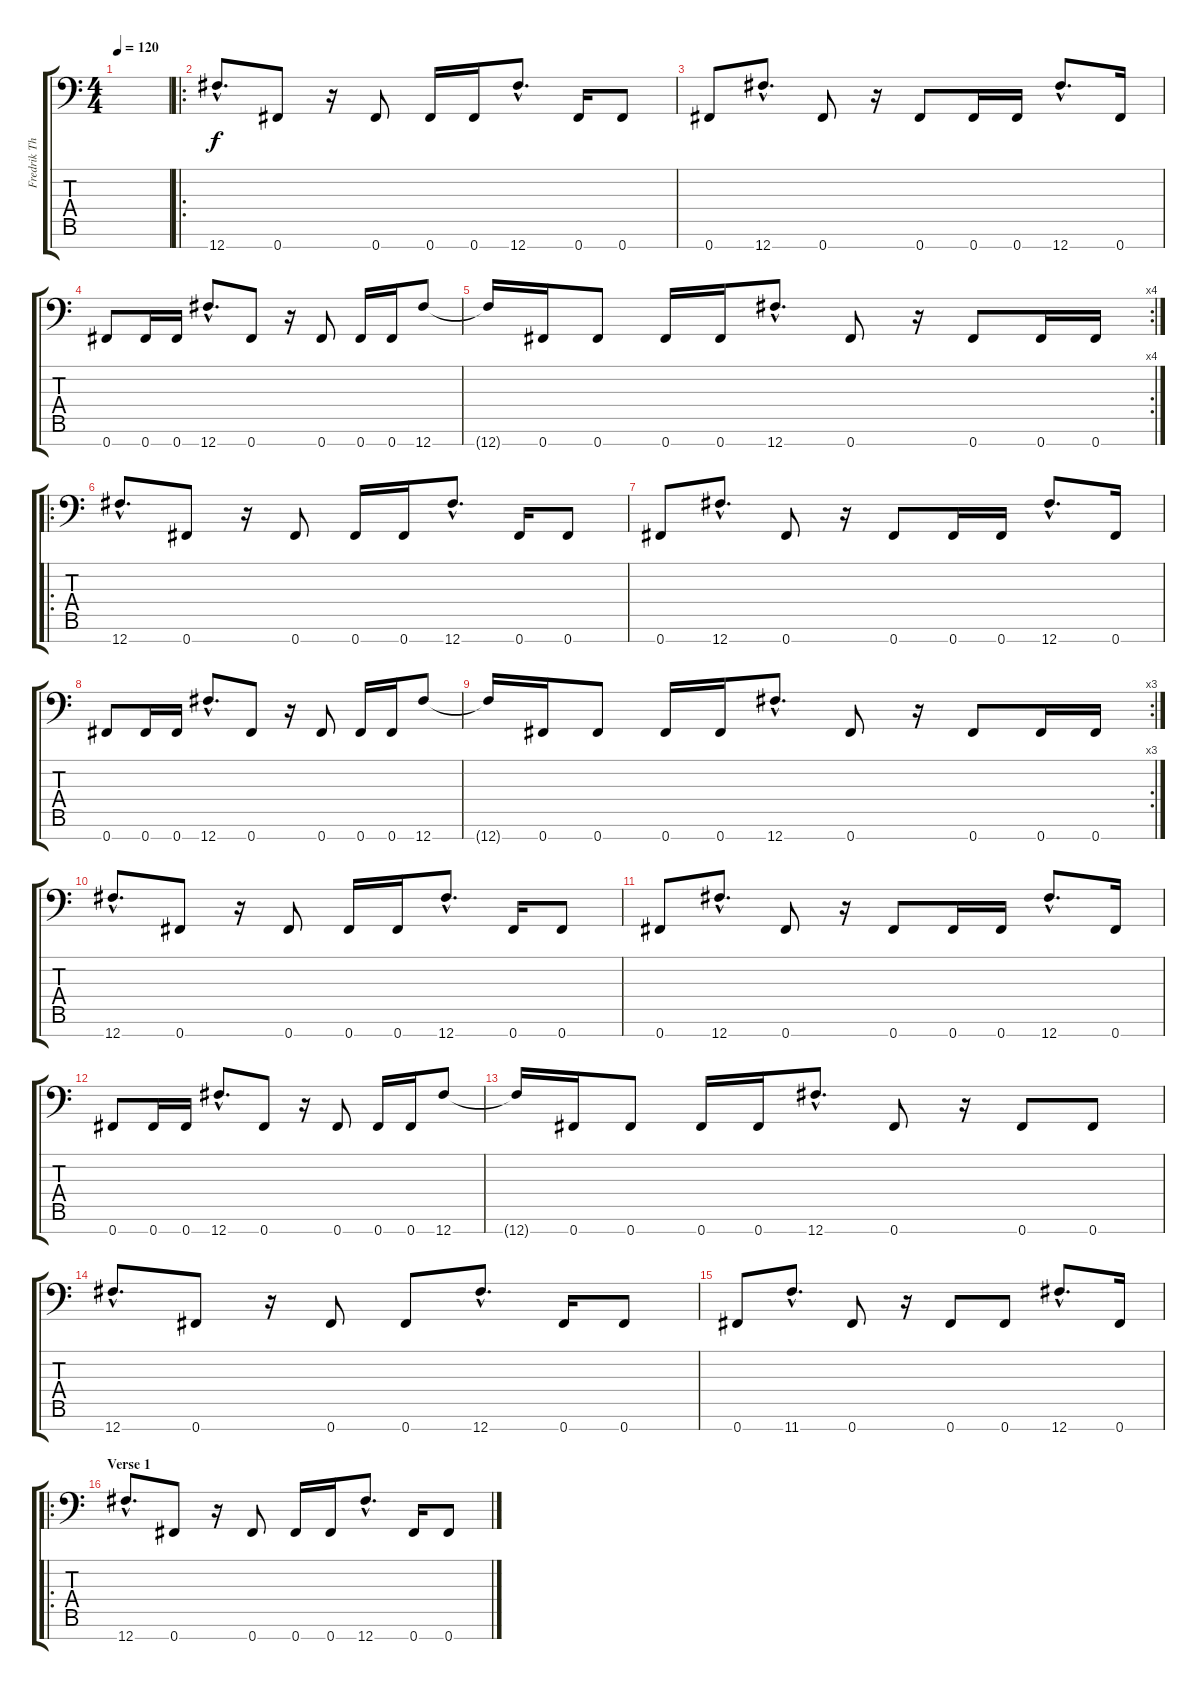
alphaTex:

\track ("Fredrik Thordendal" "Fredrik Th") {instrument overdrivenguitar}
\staff {score tabs}
\tuning (B3 Gb3 D3 A2 E2 B1 Gb1) {hide}
\ts (4 4)
\tempo 120
\clef f4
\ks c
|
\ro
12.7{hac}.8{d} 0.7.8 r.16 0.7.8 0.7.16 0.7.16 12.7{hac}.8{d} 0.7.16 0.7.8 |
0.7.8 12.7{hac}.8{d} 0.7.8 r.16 0.7.8 0.7.16 0.7.16 12.7{hac}.8{d} 0.7.16 |
0.7.8 0.7.16 0.7.16 12.7{hac}.8{d} 0.7.8 r.16 0.7.8 0.7.16 0.7.16 12.7.8 |
\rc 4
12.7{t}.16 0.7.16 0.7.8 0.7.16 0.7.16 12.7{hac}.8{d} 0.7.8 r.16 0.7.8 0.7.16 0.7.16 |
\ro
12.7{hac}.8{d} 0.7.8 r.16 0.7.8 0.7.16 0.7.16 12.7{hac}.8{d} 0.7.16 0.7.8 |
0.7.8 12.7{hac}.8{d} 0.7.8 r.16 0.7.8 0.7.16 0.7.16 12.7{hac}.8{d} 0.7.16 |
0.7.8 0.7.16 0.7.16 12.7{hac}.8{d} 0.7.8 r.16 0.7.8 0.7.16 0.7.16 12.7.8 |
\rc 3
12.7{t}.16 0.7.16 0.7.8 0.7.16 0.7.16 12.7{hac}.8{d} 0.7.8 r.16 0.7.8 0.7.16 0.7.16 |
12.7{hac}.8{d} 0.7.8 r.16 0.7.8 0.7.16 0.7.16 12.7{hac}.8{d} 0.7.16 0.7.8 |
0.7.8 12.7{hac}.8{d} 0.7.8 r.16 0.7.8 0.7.16 0.7.16 12.7{hac}.8{d} 0.7.16 |
0.7.8 0.7.16 0.7.16 12.7{hac}.8{d} 0.7.8 r.16 0.7.8 0.7.16 0.7.16 12.7.8 |
12.7{t}.16 0.7.16 0.7.8 0.7.16 0.7.16 12.7{hac}.8{d} 0.7.8 r.16 0.7.8 0.7.8 |
12.7{hac}.8{d balance 0} 0.7.8 r.16 0.7.8 0.7.8 12.7{hac}.8{d} 0.7.16 0.7.8 |
0.7.8 11.7{hac}.8{d} 0.7.8 r.16 0.7.8 0.7.8 12.7{hac}.8{d} 0.7.16 |
\ro
\section ("" "Verse 1")
12.7{hac}.8{d} 0.7.8 r.16 0.7.8 0.7.16 0.7.16 12.7{hac}.8{d} 0.7.16 0.7.8
